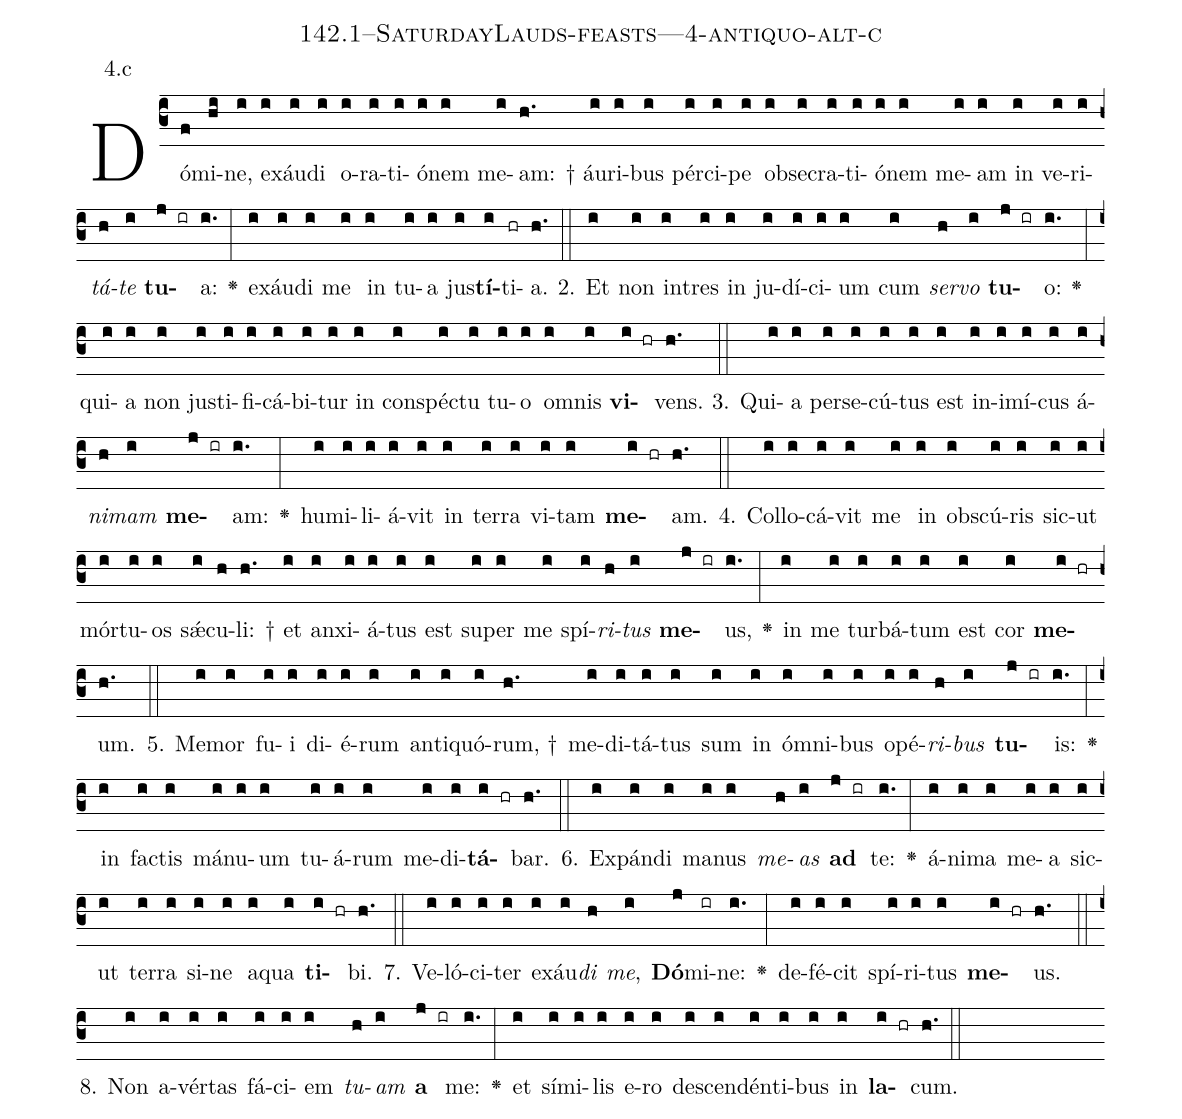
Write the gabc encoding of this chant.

name: 142.1--SaturdayLauds-feasts---4-antiquo-alt-c;
annotation: 4.c;
%%
(c3)Dó(f)mi(hi)ne,(i) ex(i)áu(i)di(i) o(i)ra(i)ti(i)ó(i)nem(i) me(i)am: †(h.) áu(i)ri(i)bus(i) pér(i)ci(i)pe(i) ob(i)se(i)cra(i)ti(i)ó(i)nem(i) me(i)am(i) in(i) ve(i)ri(i)<i>tá</i>(h)<i>te</i>(i) <b>tu</b>(j ir)a:(i.) <v>\greheightstar</v>(:) ex(i)áu(i)di(i) me(i) in(i) tu(i)a(i) jus(i)<b>tí</b>(i)ti(hr)a.(h.) (::)
2. Et(i) non(i) in(i)tres(i) in(i) ju(i)dí(i)ci(i)um(i) cum(i) <i>ser</i>(h)<i>vo</i>(i) <b>tu</b>(j ir)o:(i.) <v>\greheightstar</v>(:) qui(i)a(i) non(i) jus(i)ti(i)fi(i)cá(i)bi(i)tur(i) in(i) con(i)spéc(i)tu(i) tu(i)o(i) om(i)nis(i) <b>vi</b>(i hr)vens.(h.) (::)
3. Qui(i)a(i) per(i)se(i)cú(i)tus(i) est(i) in(i)i(i)mí(i)cus(i) á(i)<i>ni</i>(h)<i>mam</i>(i) <b>me</b>(j ir)am:(i.) <v>\greheightstar</v>(:) hu(i)mi(i)li(i)á(i)vit(i) in(i) ter(i)ra(i) vi(i)tam(i) <b>me</b>(i hr)am.(h.) (::)
4. Col(i)lo(i)cá(i)vit(i) me(i) in(i) obs(i)cú(i)ris(i) sic(i)ut(i) mór(i)tu(i)os(i) sǽ(i)cu(h)li: †(h.) et(i) an(i)xi(i)á(i)tus(i) est(i) su(i)per(i) me(i) spí(i)<i>ri</i>(h)<i>tus</i>(i) <b>me</b>(j ir)us,(i.) <v>\greheightstar</v>(:) in(i) me(i) tur(i)bá(i)tum(i) est(i) cor(i) <b>me</b>(i hr)um.(h.) (::)
5. Me(i)mor(i) fu(i)i(i) di(i)é(i)rum(i) an(i)ti(i)quó(i)rum, †(h.) me(i)di(i)tá(i)tus(i) sum(i) in(i) óm(i)ni(i)bus(i) o(i)pé(i)<i>ri</i>(h)<i>bus</i>(i) <b>tu</b>(j ir)is:(i.) <v>\greheightstar</v>(:) in(i) fac(i)tis(i) má(i)nu(i)um(i) tu(i)á(i)rum(i) me(i)di(i)<b>tá</b>(i hr)bar.(h.) (::)
6. Ex(i)pán(i)di(i) ma(i)nus(i) <i>me</i>(h)<i>as</i>(i) <b>ad</b>(j ir) te:(i.) <v>\greheightstar</v>(:) á(i)ni(i)ma(i) me(i)a(i) sic(i)ut(i) ter(i)ra(i) si(i)ne(i) a(i)qua(i) <b>ti</b>(i hr)bi.(h.) (::)
7. Ve(i)ló(i)ci(i)ter(i) ex(i)áu(i)<i>di</i>(h) <i>me</i>,(i) <b>Dó</b>(j)mi(ir)ne:(i.) <v>\greheightstar</v>(:) de(i)fé(i)cit(i) spí(i)ri(i)tus(i) <b>me</b>(i hr)us.(h.) (::)
8. Non(i) a(i)vér(i)tas(i) fá(i)ci(i)em(i) <i>tu</i>(h)<i>am</i>(i) <b>a</b>(j ir) me:(i.) <v>\greheightstar</v>(:) et(i) sí(i)mi(i)lis(i) e(i)ro(i) de(i)scen(i)dén(i)ti(i)bus(i) in(i) <b>la</b>(i hr)cum.(h.) (::)
